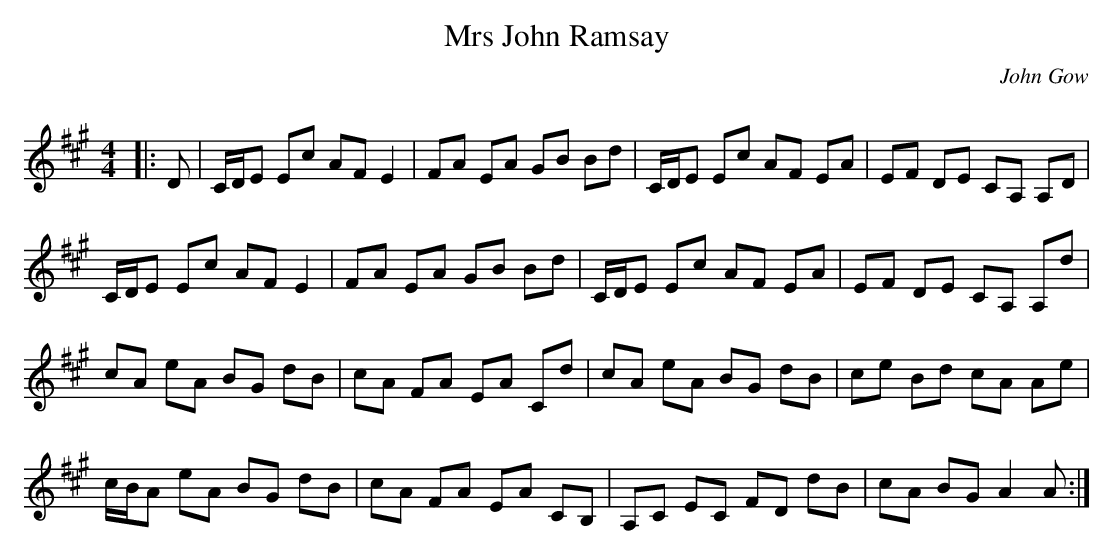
X:1
T: Mrs John Ramsay
C:John Gow
Q: 232
K:A
M:4/4
L:1/8
|:D|C1/2D1/2E Ec AF E2|FA EA GB Bd|C1/2D1/2E Ec AF EA|EF DE CA, A,D|
C1/2D1/2E Ec AF E2|FA EA GB Bd|C1/2D1/2E Ec AF EA|EF DE CA, A,d|
cA eA BG dB|cA FA EA Cd|cA eA BG dB|ce Bd cA Ae|
c1/2B1/2A eA BG dB|cA FA EA CB,|A,C EC FD dB|cA BG A2A:|
